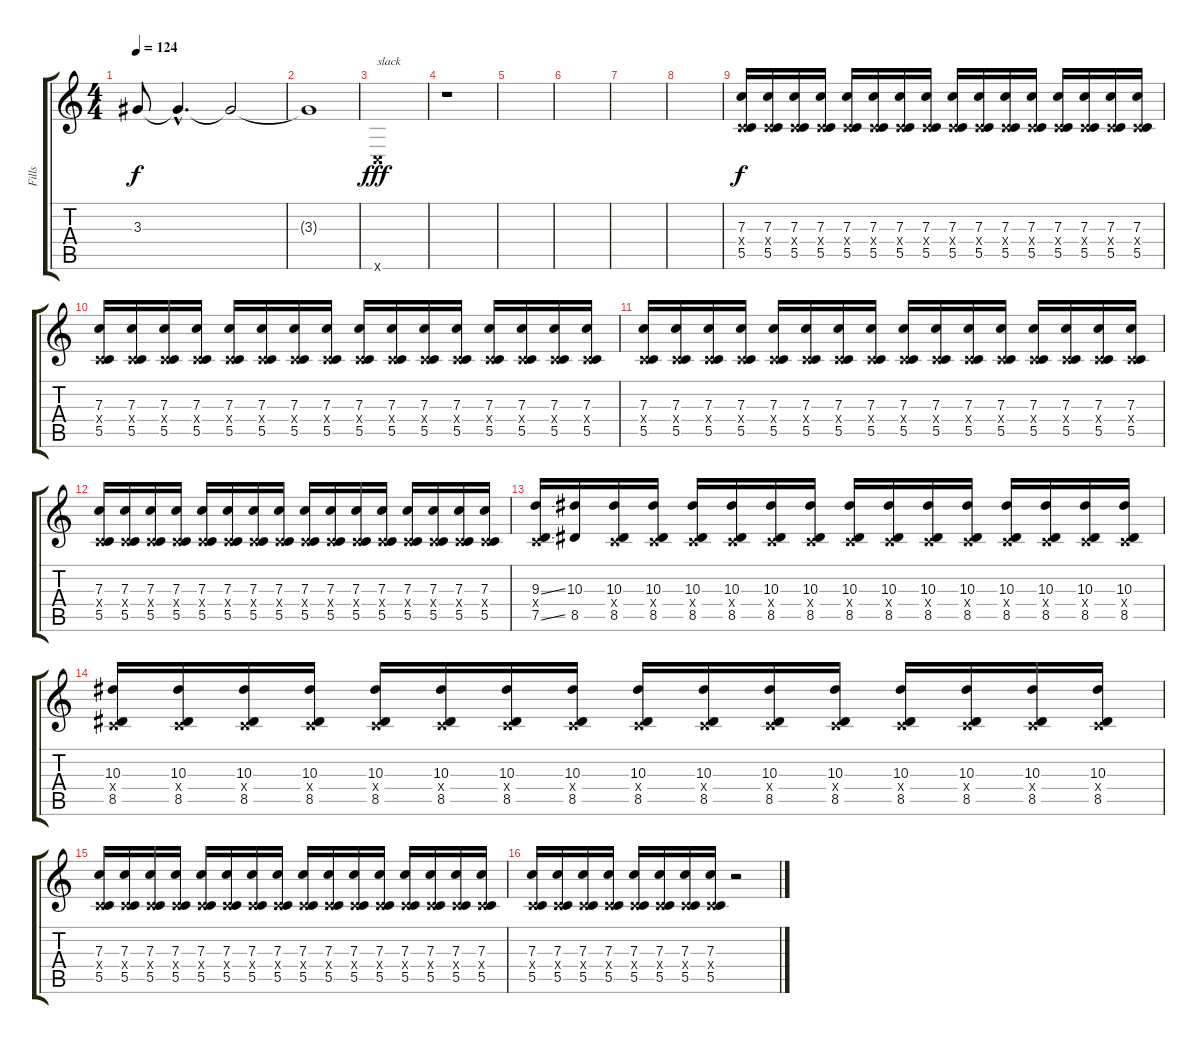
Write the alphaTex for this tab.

\track ("Fills" "Fills") {instrument distortionguitar}
\staff {score tabs}
\tuning (D4 A3 F3 C3 G2 C2) {hide}
\ts (4 4)
\tempo 124
\clef g2
\ks c
3.3.8{dy f} 3.3{hac t}.4{d} 3.3{t}.2 |
3.3{t}.1 |
0.6{x}.1{txt "slack" dy fff} |
r.1 |
|
|
|
|
(7.3 0.4{x} 5.5).16{dy f} (7.3 0.4{x} 5.5).16 (7.3 0.4{x} 5.5).16 (7.3 0.4{x} 5.5).16 (7.3 0.4{x} 5.5).16 (7.3 0.4{x} 5.5).16 (7.3 0.4{x} 5.5).16 (7.3 0.4{x} 5.5).16 (7.3 0.4{x} 5.5).16 (7.3 0.4{x} 5.5).16 (7.3 0.4{x} 5.5).16 (7.3 0.4{x} 5.5).16 (7.3 0.4{x} 5.5).16 (7.3 0.4{x} 5.5).16 (7.3 0.4{x} 5.5).16 (7.3 0.4{x} 5.5).16 |
(7.3 0.4{x} 5.5).16 (7.3 0.4{x} 5.5).16 (7.3 0.4{x} 5.5).16 (7.3 0.4{x} 5.5).16 (7.3 0.4{x} 5.5).16 (7.3 0.4{x} 5.5).16 (7.3 0.4{x} 5.5).16 (7.3 0.4{x} 5.5).16 (7.3 0.4{x} 5.5).16 (7.3 0.4{x} 5.5).16 (7.3 0.4{x} 5.5).16 (7.3 0.4{x} 5.5).16 (7.3 0.4{x} 5.5).16 (7.3 0.4{x} 5.5).16 (7.3 0.4{x} 5.5).16 (7.3 0.4{x} 5.5).16 |
(7.3 0.4{x} 5.5).16 (7.3 0.4{x} 5.5).16 (7.3 0.4{x} 5.5).16 (7.3 0.4{x} 5.5).16 (7.3 0.4{x} 5.5).16 (7.3 0.4{x} 5.5).16 (7.3 0.4{x} 5.5).16 (7.3 0.4{x} 5.5).16 (7.3 0.4{x} 5.5).16 (7.3 0.4{x} 5.5).16 (7.3 0.4{x} 5.5).16 (7.3 0.4{x} 5.5).16 (7.3 0.4{x} 5.5).16 (7.3 0.4{x} 5.5).16 (7.3 0.4{x} 5.5).16 (7.3 0.4{x} 5.5).16 |
(7.3 0.4{x} 5.5).16 (7.3 0.4{x} 5.5).16 (7.3 0.4{x} 5.5).16 (7.3 0.4{x} 5.5).16 (7.3 0.4{x} 5.5).16 (7.3 0.4{x} 5.5).16 (7.3 0.4{x} 5.5).16 (7.3 0.4{x} 5.5).16 (7.3 0.4{x} 5.5).16 (7.3 0.4{x} 5.5).16 (7.3 0.4{x} 5.5).16 (7.3 0.4{x} 5.5).16 (7.3 0.4{x} 5.5).16 (7.3 0.4{x} 5.5).16 (7.3 0.4{x} 5.5).16 (7.3 0.4{x} 5.5).16 |
(9.3{ss} 0.4{x} 7.5{ss}).16 (10.3 8.5).16 (10.3 0.4{x} 8.5).16 (10.3 0.4{x} 8.5).16 (10.3 0.4{x} 8.5).16 (10.3 0.4{x} 8.5).16 (10.3 0.4{x} 8.5).16 (10.3 0.4{x} 8.5).16 (10.3 0.4{x} 8.5).16 (10.3 0.4{x} 8.5).16 (10.3 0.4{x} 8.5).16 (10.3 0.4{x} 8.5).16 (10.3 0.4{x} 8.5).16 (10.3 0.4{x} 8.5).16 (10.3 0.4{x} 8.5).16 (10.3 0.4{x} 8.5).16 |
(10.3 0.4{x} 8.5).16 (10.3 0.4{x} 8.5).16 (10.3 0.4{x} 8.5).16 (10.3 0.4{x} 8.5).16 (10.3 0.4{x} 8.5).16 (10.3 0.4{x} 8.5).16 (10.3 0.4{x} 8.5).16 (10.3 0.4{x} 8.5).16 (10.3 0.4{x} 8.5).16 (10.3 0.4{x} 8.5).16 (10.3 0.4{x} 8.5).16 (10.3 0.4{x} 8.5).16 (10.3 0.4{x} 8.5).16 (10.3 0.4{x} 8.5).16 (10.3 0.4{x} 8.5).16 (10.3 0.4{x} 8.5).16 |
(7.3 0.4{x} 5.5).16 (7.3 0.4{x} 5.5).16 (7.3 0.4{x} 5.5).16 (7.3 0.4{x} 5.5).16 (7.3 0.4{x} 5.5).16 (7.3 0.4{x} 5.5).16 (7.3 0.4{x} 5.5).16 (7.3 0.4{x} 5.5).16 (7.3 0.4{x} 5.5).16 (7.3 0.4{x} 5.5).16 (7.3 0.4{x} 5.5).16 (7.3 0.4{x} 5.5).16 (7.3 0.4{x} 5.5).16 (7.3 0.4{x} 5.5).16 (7.3 0.4{x} 5.5).16 (7.3 0.4{x} 5.5).16 |
(7.3 0.4{x} 5.5).16 (7.3 0.4{x} 5.5).16 (7.3 0.4{x} 5.5).16 (7.3 0.4{x} 5.5).16 (7.3 0.4{x} 5.5).16 (7.3 0.4{x} 5.5).16 (7.3 0.4{x} 5.5).16 (7.3 0.4{x} 5.5).16 r.2
